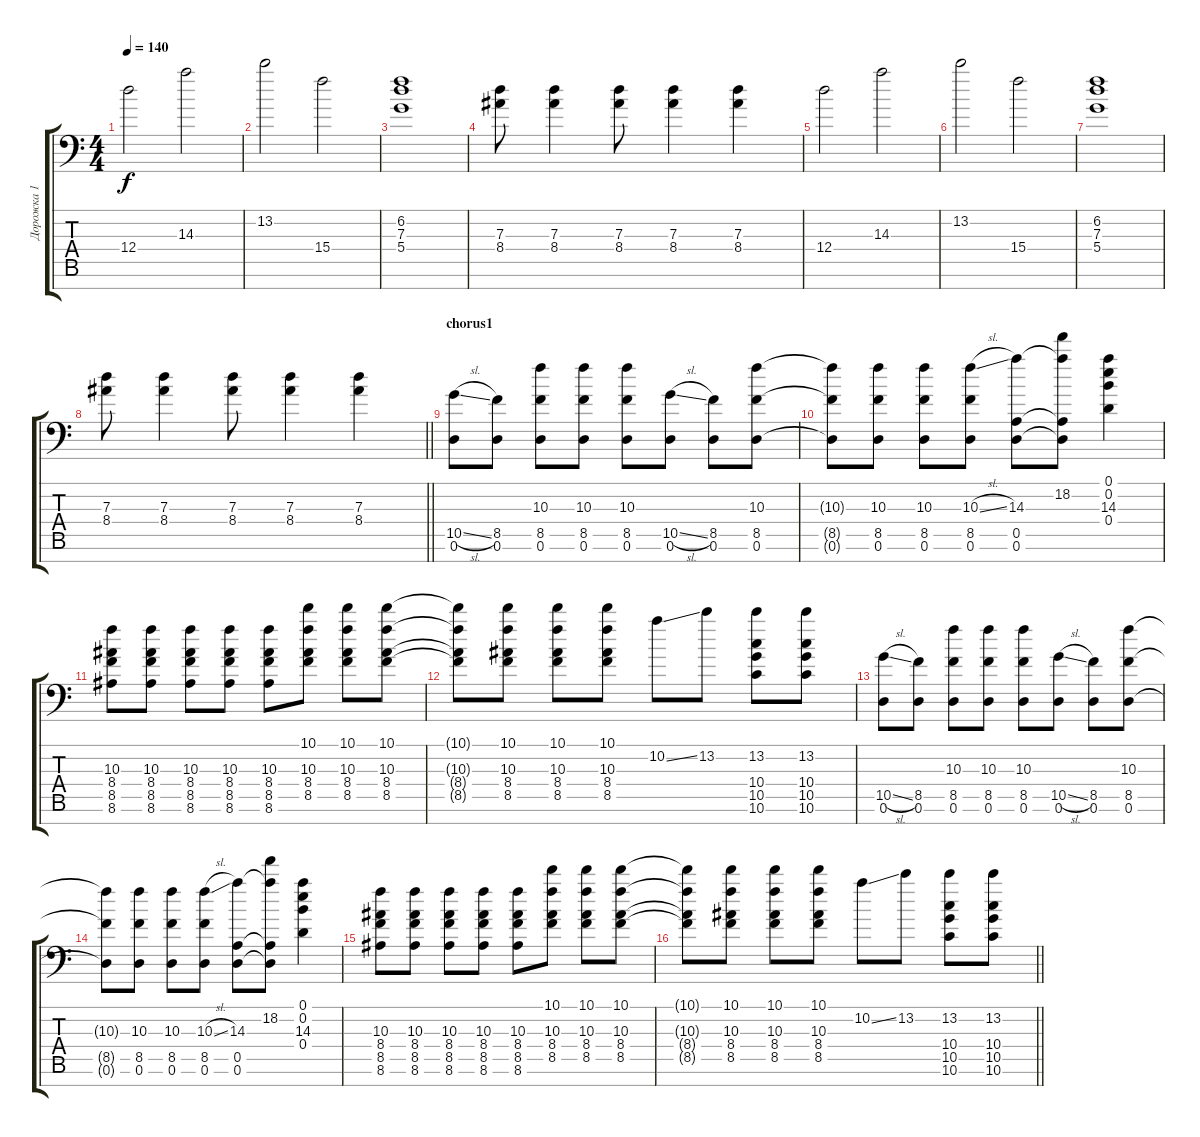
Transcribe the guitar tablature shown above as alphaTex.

\track ("Дорожка 1" "Дорожка 1") {instrument electricguitarjazz}
\staff {score tabs}
\tuning (E4 B3 G3 D3 A2 D2 A1) {hide}
\ts (4 4)
\tempo 140
\clef f4
\ks c
12.4.2{dy f} 14.3.2 |
13.2.2 15.4.2 |
(6.2 7.3 5.4).1 |
(7.3 8.4).8 (7.3 8.4).4 (7.3 8.4).8 (7.3 8.4).4 (7.3 8.4).4 |
12.4.2 14.3.2 |
13.2.2 15.4.2 |
(6.2 7.3 5.4).1 |
\barLineRight lightlight
(7.3 8.4).8 (7.3 8.4).4 (7.3 8.4).8 (7.3 8.4).4 (7.3 8.4).4 |
\section ("" "chorus1")
(10.5{sl} 0.6).8 (8.5 0.6).8 (10.3 8.5 0.6).8 (10.3 8.5 0.6).8 (10.3 8.5 0.6).8 (10.5{sl} 0.6).8 (8.5 0.6).8 (10.3 8.5 0.6).8 |
(10.3{t} 8.5{t} 0.6{t}).8 (10.3 8.5 0.6).8 (10.3 8.5 0.6).8 (10.3{sl} 8.5 0.6).8 (14.3 0.5 0.6).8 (18.2 14.3{t} 0.5{t} 0.6{t}).8 (0.1 0.2 14.3 0.4).4 |
(10.3 8.4 8.5 8.6).8 (10.3 8.4 8.5 8.6).8 (10.3 8.4 8.5 8.6).8 (10.3 8.4 8.5 8.6).8 (10.3 8.4 8.5 8.6).8 (10.1 10.3 8.4 8.5).8 (10.1 10.3 8.4 8.5).8 (10.1 10.3 8.4 8.5).8 |
(10.1{t} 10.3{t} 8.4{t} 8.5{t}).8 (10.1 10.3 8.4 8.5).8 (10.1 10.3 8.4 8.5).8 (10.1 10.3 8.4 8.5).8 10.2{ss}.8 13.2.8 (13.2 10.4 10.5 10.6).8 (13.2 10.4 10.5 10.6).8 |
(10.5{sl} 0.6).8 (8.5 0.6).8 (10.3 8.5 0.6).8 (10.3 8.5 0.6).8 (10.3 8.5 0.6).8 (10.5{sl} 0.6).8 (8.5 0.6).8 (10.3 8.5 0.6).8 |
(10.3{t} 8.5{t} 0.6{t}).8 (10.3 8.5 0.6).8 (10.3 8.5 0.6).8 (10.3{sl} 8.5 0.6).8 (14.3 0.5 0.6).8 (18.2 14.3{t} 0.5{t} 0.6{t}).8 (0.1 0.2 14.3 0.4).4 |
(10.3 8.4 8.5 8.6).8 (10.3 8.4 8.5 8.6).8 (10.3 8.4 8.5 8.6).8 (10.3 8.4 8.5 8.6).8 (10.3 8.4 8.5 8.6).8 (10.1 10.3 8.4 8.5).8 (10.1 10.3 8.4 8.5).8 (10.1 10.3 8.4 8.5).8 |
\barLineRight lightlight
(10.1{t} 10.3{t} 8.4{t} 8.5{t}).8 (10.1 10.3 8.4 8.5).8 (10.1 10.3 8.4 8.5).8 (10.1 10.3 8.4 8.5).8 10.2{ss}.8 13.2.8 (13.2 10.4 10.5 10.6).8 (13.2 10.4 10.5 10.6).8
